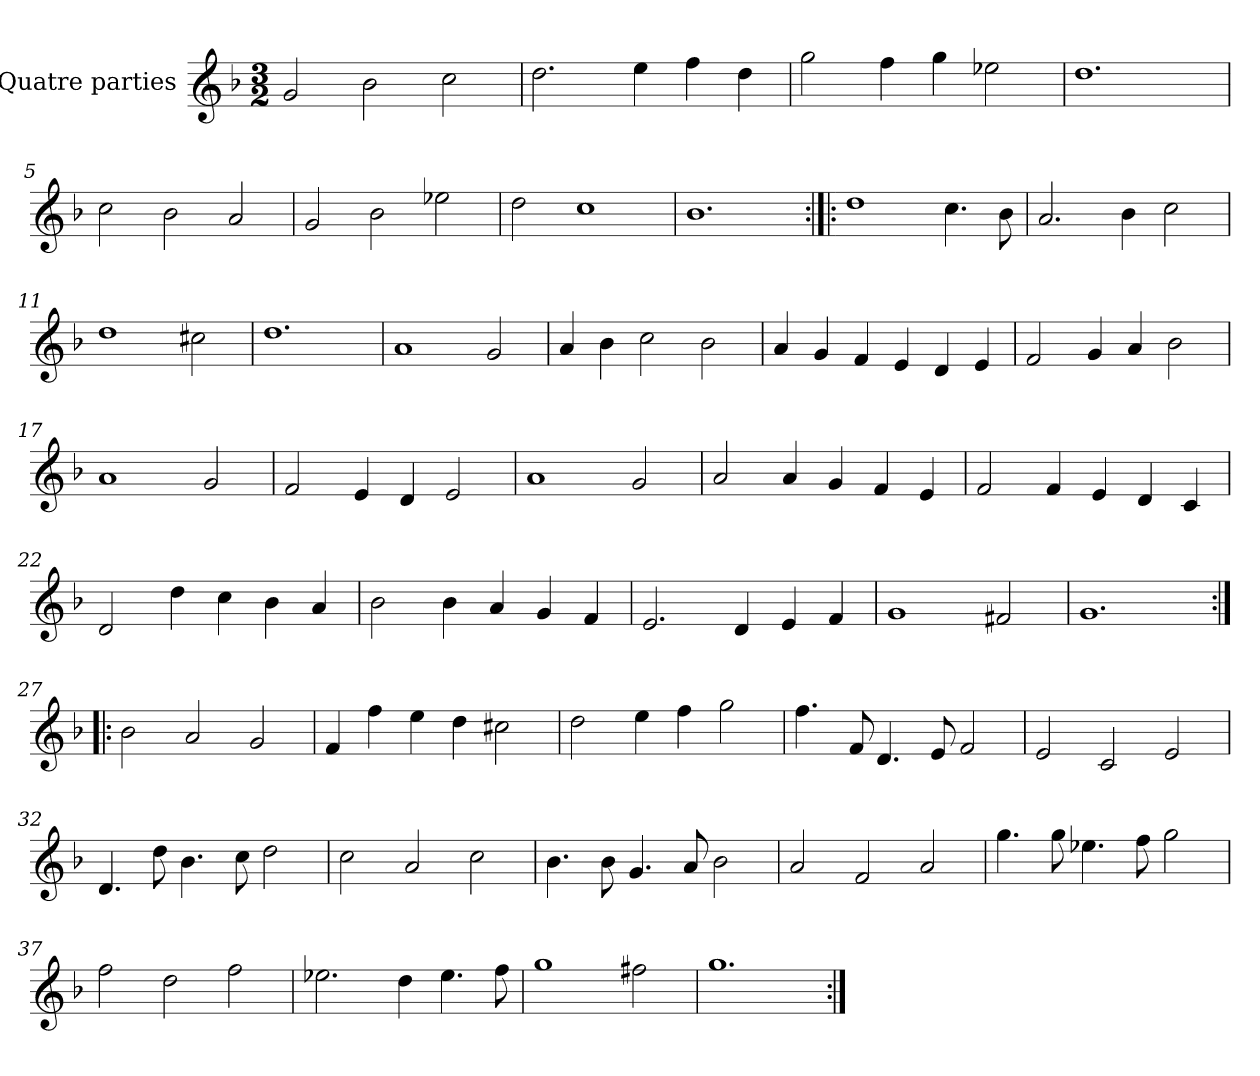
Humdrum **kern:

**kern
*part1
*staff1
*I"Quatre parties
*clefG2
*k[b-]
*M3/2
*MM180
=1
2g/
2b-\
2cc\
=2
2.dd\
4ee\
4ff\
4dd\
=3
2gg\
4ff\
4gg\
2ee-X\
=4
1.dd
=5
2cc\
2b-\
2a/
=6
2g/
2b-\
2ee-X\
=7
2dd\
1cc
=8
1.b-
=9:|!|:
1dd
4.cc\
8b-\
=10
2.a/
4b-\
2cc\
=11
1dd
2cc#X\
=12
1.dd
=13
1a
2g/
=14
4a/
4b-\
2cc\
2b-\
=15
4a/
4g/
4f/
4e/
4d/
4e/
=16
2f/
4g/
4a/
2b-\
=17
1a
2g/
=18
2f/
4e/
4d/
2e/
=19
1a
2g/
=20
2a/
4a/
4g/
4f/
4e/
=21
2f/
4f/
4e/
4d/
4c/
=22
2d/
4dd\
4cc\
4b-\
4a/
=23
2b-\
4b-\
4a/
4g/
4f/
=24
2.e/
4d/
4e/
4f/
=25
1g
2f#X/
=26
1.g
=27:|!|:
2b-\
2a/
2g/
=28
4f/
4ff\
4ee\
4dd\
2cc#X\
=29
2dd\
4ee\
4ff\
2gg\
=30
4.ff\
8f/
4.d/
8e/
2f/
=31
2e/
2c/
2e/
=32
4.d/
8dd\
4.b-\
8cc\
2dd\
=33
2cc\
2a/
2cc\
=34
4.b-\
8b-\
4.g/
8a/
2b-\
=35
2a/
2f/
2a/
=36
4.gg\
8gg\
4.ee-X\
8ff\
2gg\
=37
2ff\
2dd\
2ff\
=38
2.ee-X\
4dd\
4.ee-\
8ff\
=39
1gg
2ff#X\
=40
1.gg
=:|!
*-
